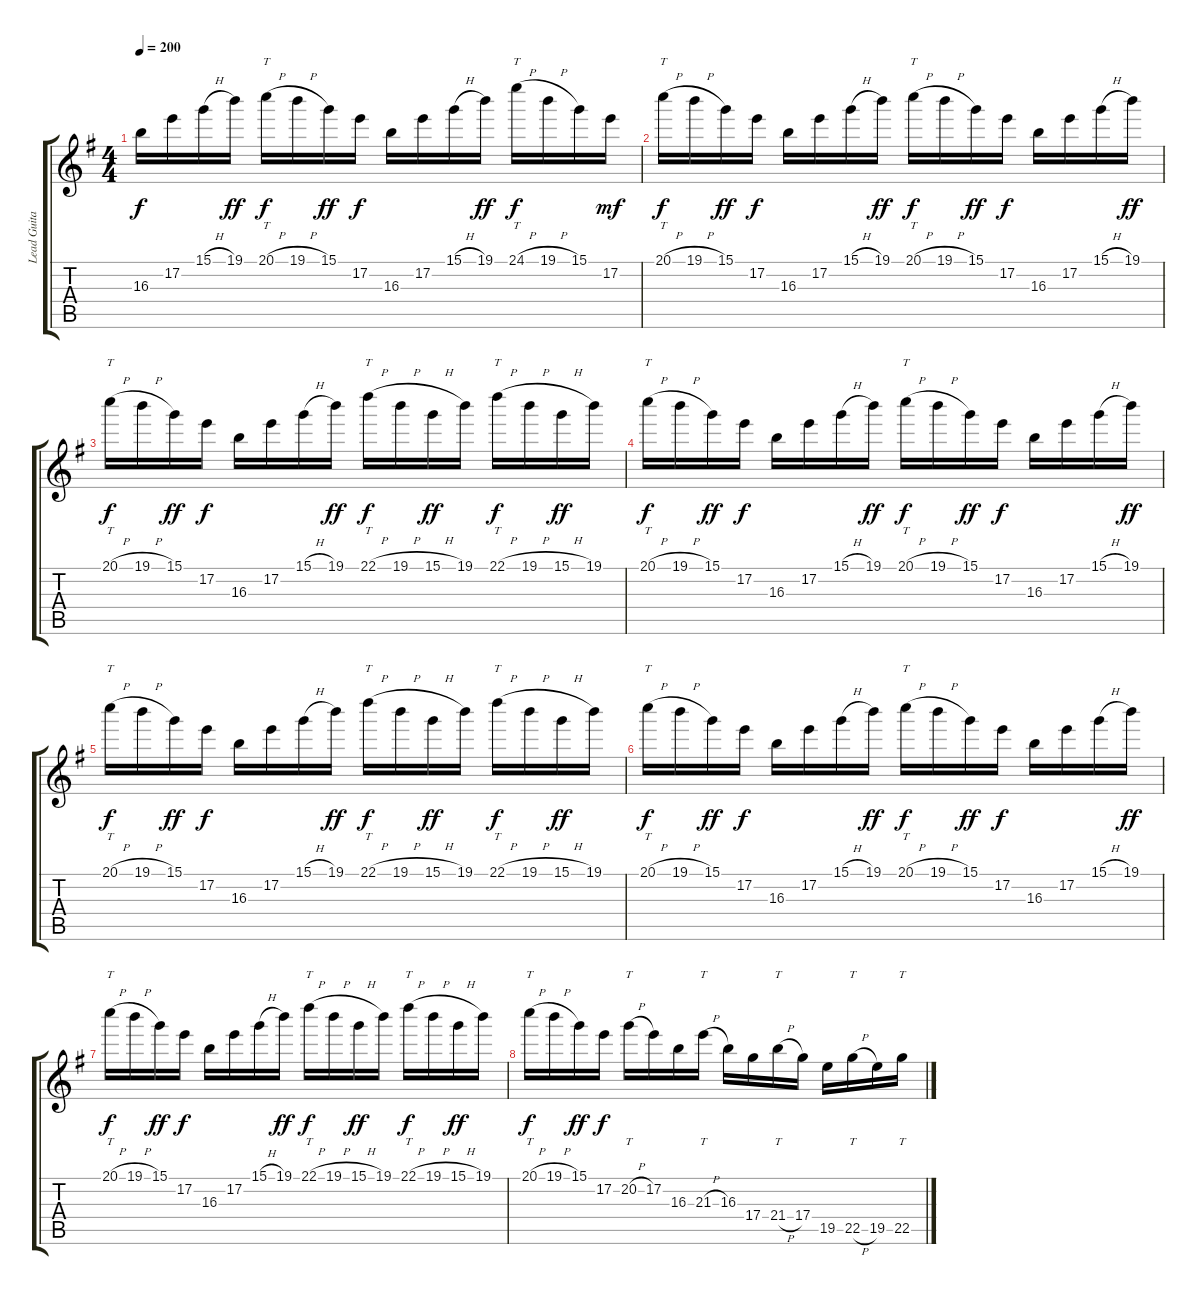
\track ("Lead Guitar 1" "Lead Guita") {instrument distortionguitar}
\staff {score tabs}
\tuning (E4 B3 G3 D3 A2 E2) {hide}
\ts (4 4)
\tempo 200
\clef g2
\ks g
16.3.16{dy f} 17.2.16 15.1{h}.16 19.1.16{dy ff} 20.1{h}.16{tt dy f} 19.1{h}.16 15.1.16{dy ff} 17.2.16{dy f} 16.3.16 17.2.16 15.1{h}.16 19.1.16{dy ff} 24.1{h}.16{tt dy f} 19.1{h}.16 15.1.16 17.2.16{dy mf} |
20.1{h}.16{tt dy f} 19.1{h}.16 15.1.16{dy ff} 17.2.16{dy f} 16.3.16 17.2.16 15.1{h}.16 19.1.16{dy ff} 20.1{h}.16{tt dy f} 19.1{h}.16 15.1.16{dy ff} 17.2.16{dy f} 16.3.16 17.2.16 15.1{h}.16 19.1.16{dy ff} |
20.1{h}.16{tt dy f} 19.1{h}.16 15.1.16{dy ff} 17.2.16{dy f} 16.3.16 17.2.16 15.1{h}.16 19.1.16{dy ff} 22.1{h}.16{tt dy f} 19.1{h}.16 15.1{h}.16{dy ff} 19.1.16 22.1{h}.16{tt dy f} 19.1{h}.16 15.1{h}.16{dy ff} 19.1.16 |
20.1{h}.16{tt dy f} 19.1{h}.16 15.1.16{dy ff} 17.2.16{dy f} 16.3.16 17.2.16 15.1{h}.16 19.1.16{dy ff} 20.1{h}.16{tt dy f} 19.1{h}.16 15.1.16{dy ff} 17.2.16{dy f} 16.3.16 17.2.16 15.1{h}.16 19.1.16{dy ff} |
20.1{h}.16{tt dy f} 19.1{h}.16 15.1.16{dy ff} 17.2.16{dy f} 16.3.16 17.2.16 15.1{h}.16 19.1.16{dy ff} 22.1{h}.16{tt dy f} 19.1{h}.16 15.1{h}.16{dy ff} 19.1.16 22.1{h}.16{tt dy f} 19.1{h}.16 15.1{h}.16{dy ff} 19.1.16 |
20.1{h}.16{tt dy f} 19.1{h}.16 15.1.16{dy ff} 17.2.16{dy f} 16.3.16 17.2.16 15.1{h}.16 19.1.16{dy ff} 20.1{h}.16{tt dy f} 19.1{h}.16 15.1.16{dy ff} 17.2.16{dy f} 16.3.16 17.2.16 15.1{h}.16 19.1.16{dy ff} |
20.1{h}.16{tt dy f} 19.1{h}.16 15.1.16{dy ff} 17.2.16{dy f} 16.3.16 17.2.16 15.1{h}.16 19.1.16{dy ff} 22.1{h}.16{tt dy f} 19.1{h}.16 15.1{h}.16{dy ff} 19.1.16 22.1{h}.16{tt dy f} 19.1{h}.16 15.1{h}.16{dy ff} 19.1.16 |
20.1{h}.16{tt dy f} 19.1{h}.16 15.1.16{dy ff} 17.2.16{dy f} 20.2{h}.16{tt} 17.2.16 16.3.16 21.3{h}.16{tt} 16.3.16 17.4.16 21.4{h}.16{tt} 17.4.16 19.5.16 22.5{h}.16{tt} 19.5.16 22.5{h}.16{tt}
